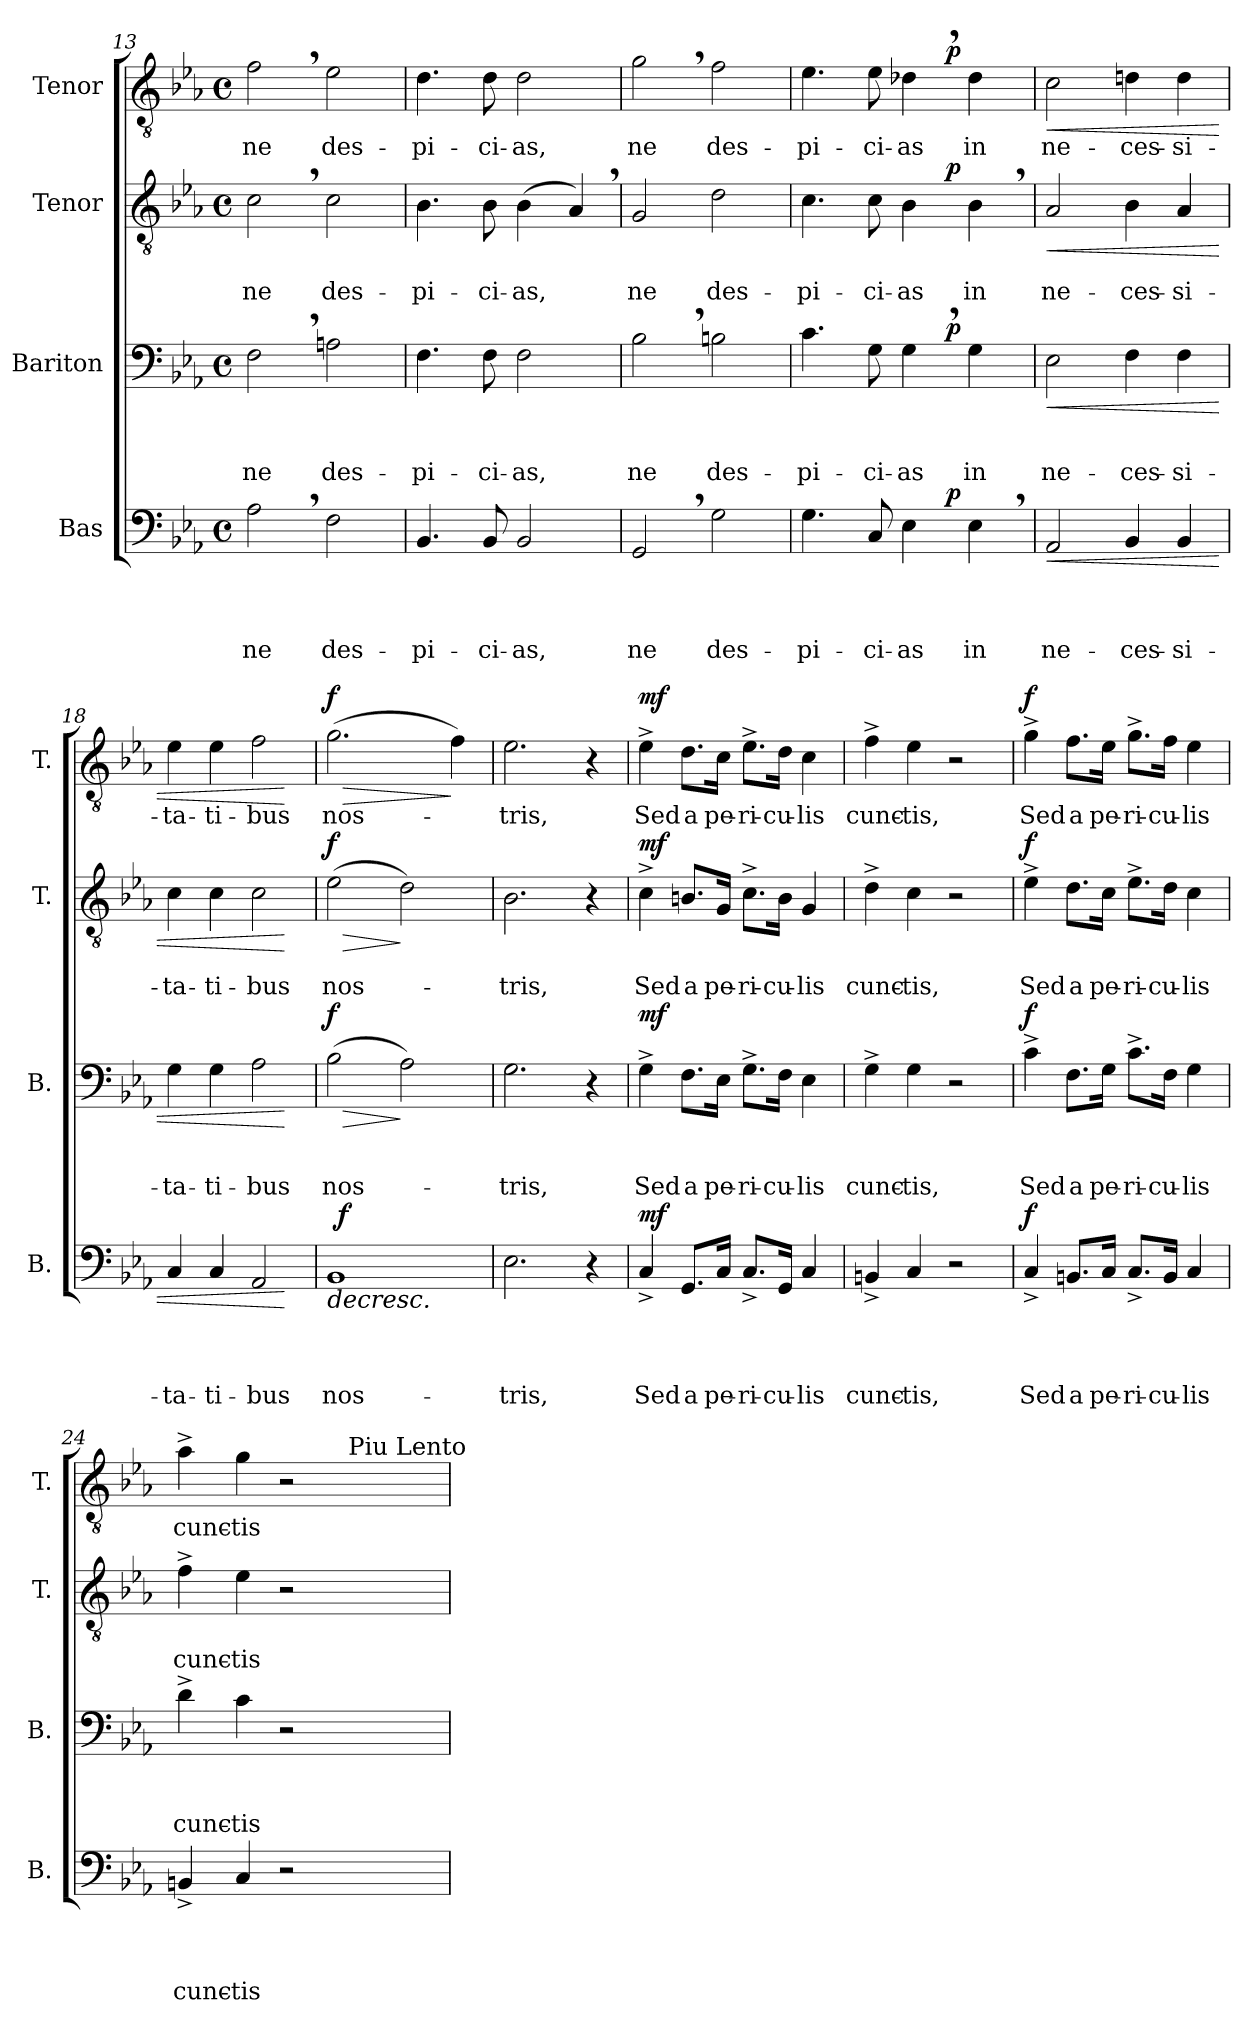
**kern	**text	**text	**text	**text	**dynam	**kern	**text	**text	**text	**dynam	**kern	**text	**text	**dynam	**kern	**text	**dynam
*part4	*part4	*part4	*part4	*part4	*part4	*part3	*part3	*part3	*part3	*part3	*part2	*part2	*part2	*part2	*part1	*part1	*part1
*staff4	*staff4	*staff4	*staff4	*staff4	*staff4	*staff3	*staff3	*staff3	*staff3	*staff3	*staff2	*staff2	*staff2	*staff2	*staff1	*staff1	*staff1
*I"Bas	*	*	*	*	*	*I"Bariton	*	*	*	*	*I"Tenor	*	*	*	*I"Tenor	*	*
*I'B.	*	*	*	*	*	*I'B.	*	*	*	*	*I'T.	*	*	*	*I'T.	*	*
*clefF4	*	*	*	*	*	*clefF4	*	*	*	*	*clefGv2	*	*	*	*clefGv2	*	*
*k[b-e-a-]	*	*	*	*	*	*k[b-e-a-]	*	*	*	*	*k[b-e-a-]	*	*	*	*k[b-e-a-]	*	*
*E-:	*	*	*	*	*	*E-:	*	*	*	*	*E-:	*	*	*	*E-:	*	*
*M4/4	*	*	*	*	*	*M4/4	*	*	*	*	*M4/4	*	*	*	*M4/4	*	*
*met(c)	*	*	*	*	*	*met(c)	*	*	*	*	*met(c)	*	*	*	*met(c)	*	*
=13	=13	=13	=13	=13	=13	=13	=13	=13	=13	=13	=13	=13	=13	=13	=13	=13	=13
!	!	!	!	!LO:LY:b	!	!	!	!	!LO:LY:b	!	!	!	!LO:LY:b	!	!	!LO:LY:b	!
2A-,>\	.	.	.	ne	.	2F,>\	.	.	ne	.	2c,>\	.	ne	.	2f,>\	ne	.
!	!	!	!	!LO:LY:b	!	!	!	!	!LO:LY:b	!	!	!	!LO:LY:b	!	!	!LO:LY:b	!
2F\	.	.	.	des-	.	2An\	.	.	des-	.	2c\	.	des-	.	2e-\	des-	.
=14	=14	=14	=14	=14	=14	=14	=14	=14	=14	=14	=14	=14	=14	=14	=14	=14	=14
!	!	!	!	!LO:LY:b	!	!	!	!	!LO:LY:b	!	!	!	!LO:LY:b	!	!	!LO:LY:b	!
4.BB-/	.	.	.	-pi-	.	4.F\	.	.	-pi-	.	4.B-\	.	-pi-	.	4.d\	-pi-	.
!	!	!	!	!LO:LY:b	!	!	!	!	!LO:LY:b	!	!	!	!LO:LY:b	!	!	!LO:LY:b	!
8BB-/	.	.	.	-ci-	.	8F\	.	.	-ci-	.	8B-\	.	-ci-	.	8d\	-ci-	.
!	!	!	!	!LO:LY:b	!	!	!	!	!LO:LY:b	!	!	!	!LO:LY:b	!	!	!LO:LY:b	!
2BB-/	.	.	.	-as,	.	2F\	.	.	-as,	.	(>4B-\	.	-as,	.	2d\	-as,	.
.	.	.	.	.	.	.	.	.	.	.	4A-,>/)	.	.	.	.	.	.
=15	=15	=15	=15	=15	=15	=15	=15	=15	=15	=15	=15	=15	=15	=15	=15	=15	=15
!	!	!	!	!LO:LY:b	!	!	!	!	!LO:LY:b	!	!	!	!LO:LY:b	!	!	!LO:LY:b	!
2GG,>/	.	.	.	ne	.	2B-,>\	.	.	ne	.	2G/	.	ne	.	2g,>\	ne	.
!	!	!	!	!LO:LY:b	!	!	!	!	!LO:LY:b	!	!	!	!LO:LY:b	!	!	!LO:LY:b	!
2G\	.	.	.	des-	.	2Bn\	.	.	des-	.	2d\	.	des-	.	2f\	des-	.
=16	=16	=16	=16	=16	=16	=16	=16	=16	=16	=16	=16	=16	=16	=16	=16	=16	=16
!	!	!	!	!LO:LY:b	!	!	!	!	!LO:LY:b	!	!	!	!LO:LY:b	!	!	!LO:LY:b	!
*^	*	*	*	*	*	*^	*	*	*	*	*^	*	*	*	*^	*	*
4.G\	2ryy	.	.	.	-pi-	.	4.c\	2ryy	.	.	-pi-	.	4.c\	2ryy	.	-pi-	.	4.e-\	2ryy	-pi-	.
!	!	!	!	!	!LO:LY:b	!	!	!	!	!	!LO:LY:b	!	!	!	!	!LO:LY:b	!	!	!	!LO:LY:b	!
8C/	.	.	.	.	-ci-	.	8G\	.	.	.	-ci-	.	8c\	.	.	-ci-	.	8e-\	.	-ci-	.
!	!	!	!	!	!LO:LY:b:rj	!	!	!	!	!	!LO:LY:b:rj	!	!	!	!	!LO:LY:b:rj	!	!	!	!LO:LY:b:rj	!
4E-\	8.ryy	.	.	.	-as	.	4G,>\	8.ryy	.	.	-as	.	4B-\	8.ryy	.	-as	.	4d-X,>\	8.ryy	-as	.
!	!	!	!	!	!	!LO:DY:a	!	!	!	!	!	!LO:DY:a	!	!	!	!	!LO:DY:a	!	!	!	!LO:DY:a
.	4ryy	.	.	.	.	p	.	4ryy	.	.	.	p	.	4ryy	.	.	p	.	4ryy	.	p
!	!	!	!	!	!LO:LY:b	!	!	!	!	!	!LO:LY:b	!	!	!	!	!LO:LY:b	!	!	!	!LO:LY:b	!
4E-,>\	.	.	.	.	in	.	4G\	.	.	.	in	.	4B-,>\	.	.	in	.	4d-\	.	in	.
.	16ryy	.	.	.	.	.	.	16ryy	.	.	.	.	.	16ryy	.	.	.	.	16ryy	.	.
!!LO:LB:g=z
=17	=17	=17	=17	=17	=17	=17	=17	=17	=17	=17	=17	=17	=17	=17	=17	=17	=17	=17	=17	=17	=17
!	!	!	!	!	!LO:LY:b	!LO:HP:b	!	!	!	!	!LO:LY:b	!LO:HP:b	!	!	!	!LO:LY:b	!LO:HP:b	!	!	!LO:LY:b	!LO:HP:b
*v	*v	*	*	*	*	*	*	*	*	*	*	*	*v	*v	*	*	*	*v	*v	*	*
*	*	*	*	*	*	*v	*v	*	*	*	*	*	*	*	*	*	*	*
2AA-/	.	.	.	ne-	<	2E-\	.	.	ne-	<	2A-/	.	ne-	<	2c\	ne-	<
!	!	!	!	!LO:LY:b	!	!	!	!	!LO:LY:b	!	!	!	!LO:LY:b	!	!	!LO:LY:b	!
4BB-/	.	.	.	-ces-	.	4F\	.	.	-ces-	.	4B-\	.	-ces-	.	4dn\	-ces-	.
!	!	!	!	!LO:LY:b:rj	!	!	!	!	!LO:LY:b:rj	!	!	!	!LO:LY:b:rj	!	!	!LO:LY:b:rj	!
4BB-/	.	.	.	-si-	.	4F\	.	.	-si-	.	4A-/	.	-si-	.	4d\	-si-	.
=18	=18	=18	=18	=18	=18	=18	=18	=18	=18	=18	=18	=18	=18	=18	=18	=18	=18
!	!	!	!	!LO:LY:b	!	!	!	!	!LO:LY:b	!	!	!	!LO:LY:b	!	!	!LO:LY:b	!
4C/	.	.	.	-ta-	.	4G\	.	.	-ta-	.	4c\	.	-ta-	.	4e-\	-ta-	.
!	!	!	!	!LO:LY:b	!	!	!	!	!LO:LY:b	!	!	!	!LO:LY:b	!	!	!LO:LY:b	!
4C/	.	.	.	-ti-	.	4G\	.	.	-ti-	.	4c\	.	-ti-	.	4e-\	-ti-	.
!	!	!	!	!LO:LY:b:rj	!	!	!	!	!LO:LY:b:rj	!	!	!	!LO:LY:b:rj	!	!	!LO:LY:b:rj	!
2AA-/	.	.	.	-bus	.	2A-\	.	.	-bus	.	2c\	.	-bus	.	2f\	-bus	.
.	.	.	.	.	[	.	.	.	.	[	.	.	.	[	.	.	[
=19	=19	=19	=19	=19	=19	=19	=19	=19	=19	=19	=19	=19	=19	=19	=19	=19	=19
!	!	!	!	!LO:LY:b	!LO:HP:b	!	!	!	!LO:LY:b	!LO:HP:b	!	!	!LO:LY:b	!LO:HP:b	!	!LO:LY:b	!LO:HP:b
!	!	!	!	!	!	!	!	!	!	!LO:DY:n=1:a	!	!	!	!LO:DY:n=1:a	!	!	!LO:DY:n=1:a
*^	*	*	*	*	*	*	*	*	*	*	*	*	*	*	*	*	*
1BB-	32ryy	.	.	.	nos-	>	(>2B-\	.	.	nos-	> f	(>2e-\	.	nos-	> f	(>2.g\	nos-	> f
!	!	!	!	!	!	!LO:DY:a	!	!	!	!	!	!	!	!	!	!	!	!
.	2ryy	.	.	.	.	f	.	.	.	.	.	.	.	.	.	.	.	.
.	.	.	.	.	.	.	2A-\)	.	.	.	]	2d\)	.	.	]	.	.	.
.	4...ryy	.	.	.	.	.	.	.	.	.	.	.	.	.	.	.	.	.
.	.	.	.	.	.	.	.	.	.	.	.	.	.	.	.	4f\)	.	]
.	.	.	.	.	.	]	.	.	.	.	.	.	.	.	.	.	.	.
=20	=20	=20	=20	=20	=20	=20	=20	=20	=20	=20	=20	=20	=20	=20	=20	=20	=20	=20
!	!	!	!	!	!LO:LY:b	!	!	!	!	!LO:LY:b	!	!	!	!LO:LY:b	!	!	!LO:LY:b	!
*v	*v	*	*	*	*	*	*	*	*	*	*	*	*	*	*	*	*	*
2.E-\	.	.	.	-tris,	.	2.G\	.	.	-tris,	.	2.B-\	.	-tris,	.	2.e-\	-tris,	.
4r	.	.	.	.	.	4r	.	.	.	.	4r	.	.	.	4r	.	.
=21	=21	=21	=21	=21	=21	=21	=21	=21	=21	=21	=21	=21	=21	=21	=21	=21	=21
!	!	!	!	!LO:LY:b	!LO:DY:a	!	!	!	!LO:LY:b	!LO:DY:a	!	!	!LO:LY:b	!LO:DY:a	!	!LO:LY:b	!LO:DY:a
4C^</	.	.	.	Sed	mf	4G^>\	.	.	Sed	mf	4c^>\	.	Sed	mf	4e-^>\	Sed	mf
!	!	!	!	!LO:LY:b	!	!	!	!	!LO:LY:b	!	!	!	!LO:LY:b	!	!	!LO:LY:b	!
8.GG/L	.	.	.	a	.	8.F\L	.	.	a	.	8.Bn/L	.	a	.	8.d\L	a	.
!	!	!	!	!LO:LY:b	!	!	!	!	!LO:LY:b	!	!	!	!LO:LY:b	!	!	!LO:LY:b	!
16C/Jk	.	.	.	pe-	.	16E-\Jk	.	.	pe-	.	16G/Jk	.	pe-	.	16c\Jk	pe-	.
!	!	!	!	!LO:LY:b	!	!	!	!	!LO:LY:b	!	!	!	!LO:LY:b	!	!	!LO:LY:b	!
8.C^</L	.	.	.	-ri-	.	8.G^>\L	.	.	-ri-	.	8.c^>\L	.	-ri-	.	8.e-^>\L	-ri-	.
!	!	!	!	!LO:LY:b	!	!	!	!	!LO:LY:b	!	!	!	!LO:LY:b	!	!	!LO:LY:b	!
16GG/Jk	.	.	.	-cu-	.	16F\Jk	.	.	-cu-	.	16B\Jk	.	-cu-	.	16d\Jk	-cu-	.
!	!	!	!	!LO:LY:b:rj	!	!	!	!	!LO:LY:b:rj	!	!	!	!LO:LY:b:rj	!	!	!LO:LY:b:rj	!
4C/	.	.	.	-lis	.	4E-\	.	.	-lis	.	4G/	.	-lis	.	4c\	-lis	.
=22	=22	=22	=22	=22	=22	=22	=22	=22	=22	=22	=22	=22	=22	=22	=22	=22	=22
!	!	!	!	!LO:LY:b	!	!	!	!	!LO:LY:b	!	!	!	!LO:LY:b	!	!	!LO:LY:b	!
4BBn^</	.	.	.	cunc-	.	4G^>\	.	.	cunc-	.	4d^>\	.	cunc-	.	4f^>\	cunc-	.
!	!	!	!	!LO:LY:b:rj	!	!	!	!	!LO:LY:b:rj	!	!	!	!LO:LY:b:rj	!	!	!LO:LY:b:rj	!
4C/	.	.	.	-tis,	.	4G\	.	.	-tis,	.	4c\	.	-tis,	.	4e-\	-tis,	.
2r	.	.	.	.	.	2r	.	.	.	.	2r	.	.	.	2r	.	.
!!LO:PB:g=z
=23	=23	=23	=23	=23	=23	=23	=23	=23	=23	=23	=23	=23	=23	=23	=23	=23	=23
!	!	!	!	!LO:LY:b	!LO:DY:a	!	!	!	!LO:LY:b	!LO:DY:a	!	!	!LO:LY:b	!LO:DY:a	!	!LO:LY:b	!LO:DY:a
4C^</	.	.	.	Sed	f	4c^>\	.	.	Sed	f	4e-^>\	.	Sed	f	4g^>\	Sed	f
!	!	!	!	!LO:LY:b	!	!	!	!	!LO:LY:b	!	!	!	!LO:LY:b	!	!	!LO:LY:b	!
8.BBn/L	.	.	.	a	.	8.F\L	.	.	a	.	8.d\L	.	a	.	8.f\L	a	.
!	!	!	!	!LO:LY:b	!	!	!	!	!LO:LY:b	!	!	!	!LO:LY:b	!	!	!LO:LY:b	!
16C/Jk	.	.	.	pe-	.	16G\Jk	.	.	pe-	.	16c\Jk	.	pe-	.	16e-\Jk	pe-	.
!	!	!	!	!LO:LY:b	!	!	!	!	!LO:LY:b	!	!	!	!LO:LY:b	!	!	!LO:LY:b	!
8.C^</L	.	.	.	-ri-	.	8.c^>\L	.	.	-ri-	.	8.e-^>\L	.	-ri-	.	8.g^>\L	-ri-	.
!	!	!	!	!LO:LY:b	!	!	!	!	!LO:LY:b	!	!	!	!LO:LY:b	!	!	!LO:LY:b	!
16BB/Jk	.	.	.	-cu-	.	16F\Jk	.	.	-cu-	.	16d\Jk	.	-cu-	.	16f\Jk	-cu-	.
!	!	!	!	!LO:LY:b:rj	!	!	!	!	!LO:LY:b:rj	!	!	!	!LO:LY:b:rj	!	!	!LO:LY:b:rj	!
4C/	.	.	.	-lis	.	4G\	.	.	-lis	.	4c\	.	-lis	.	4e-\	-lis	.
=24	=24	=24	=24	=24	=24	=24	=24	=24	=24	=24	=24	=24	=24	=24	=24	=24	=24
!	!	!	!	!LO:LY:b	!	!	!	!	!LO:LY:b	!	!	!	!LO:LY:b	!	!	!LO:LY:b	!
*	*	*	*	*	*	*	*	*	*	*	*	*	*	*	*^	*	*
4BBn^</	.	.	.	cunc-	.	4d^>\	.	.	cunc-	.	4f^>\	.	cunc-	.	4a-^>\	2ryy	cunc-	.
!	!	!	!	!LO:LY:b:rj	!	!	!	!	!LO:LY:b:rj	!	!	!	!LO:LY:b:rj	!	!	!	!LO:LY:b:rj	!
4C/	.	.	.	-tis	.	4c\	.	.	-tis	.	4e-\	.	-tis	.	4g\	.	-tis	.
2r	.	.	.	.	.	2r	.	.	.	.	2r	.	.	.	2r	4ryy	.	.
.	.	.	.	.	.	.	.	.	.	.	.	.	.	.	.	16.ryy	.	.
!	!	!	!	!	!	!	!	!	!	!	!	!	!	!	!	!LO:TX:a:t=Piu Lento	!	!
.	.	.	.	.	.	.	.	.	.	.	.	.	.	.	.	8ryy	.	.
.	.	.	.	.	.	.	.	.	.	.	.	.	.	.	.	32ryy	.	.
*	*	*	*	*	*	*	*	*	*	*	*	*	*	*	*v	*v	*	*
=	=	=	=	=	=	=	=	=	=	=	=	=	=	=	=	=	=
*-	*-	*-	*-	*-	*-	*-	*-	*-	*-	*-	*-	*-	*-	*-	*-	*-	*-
